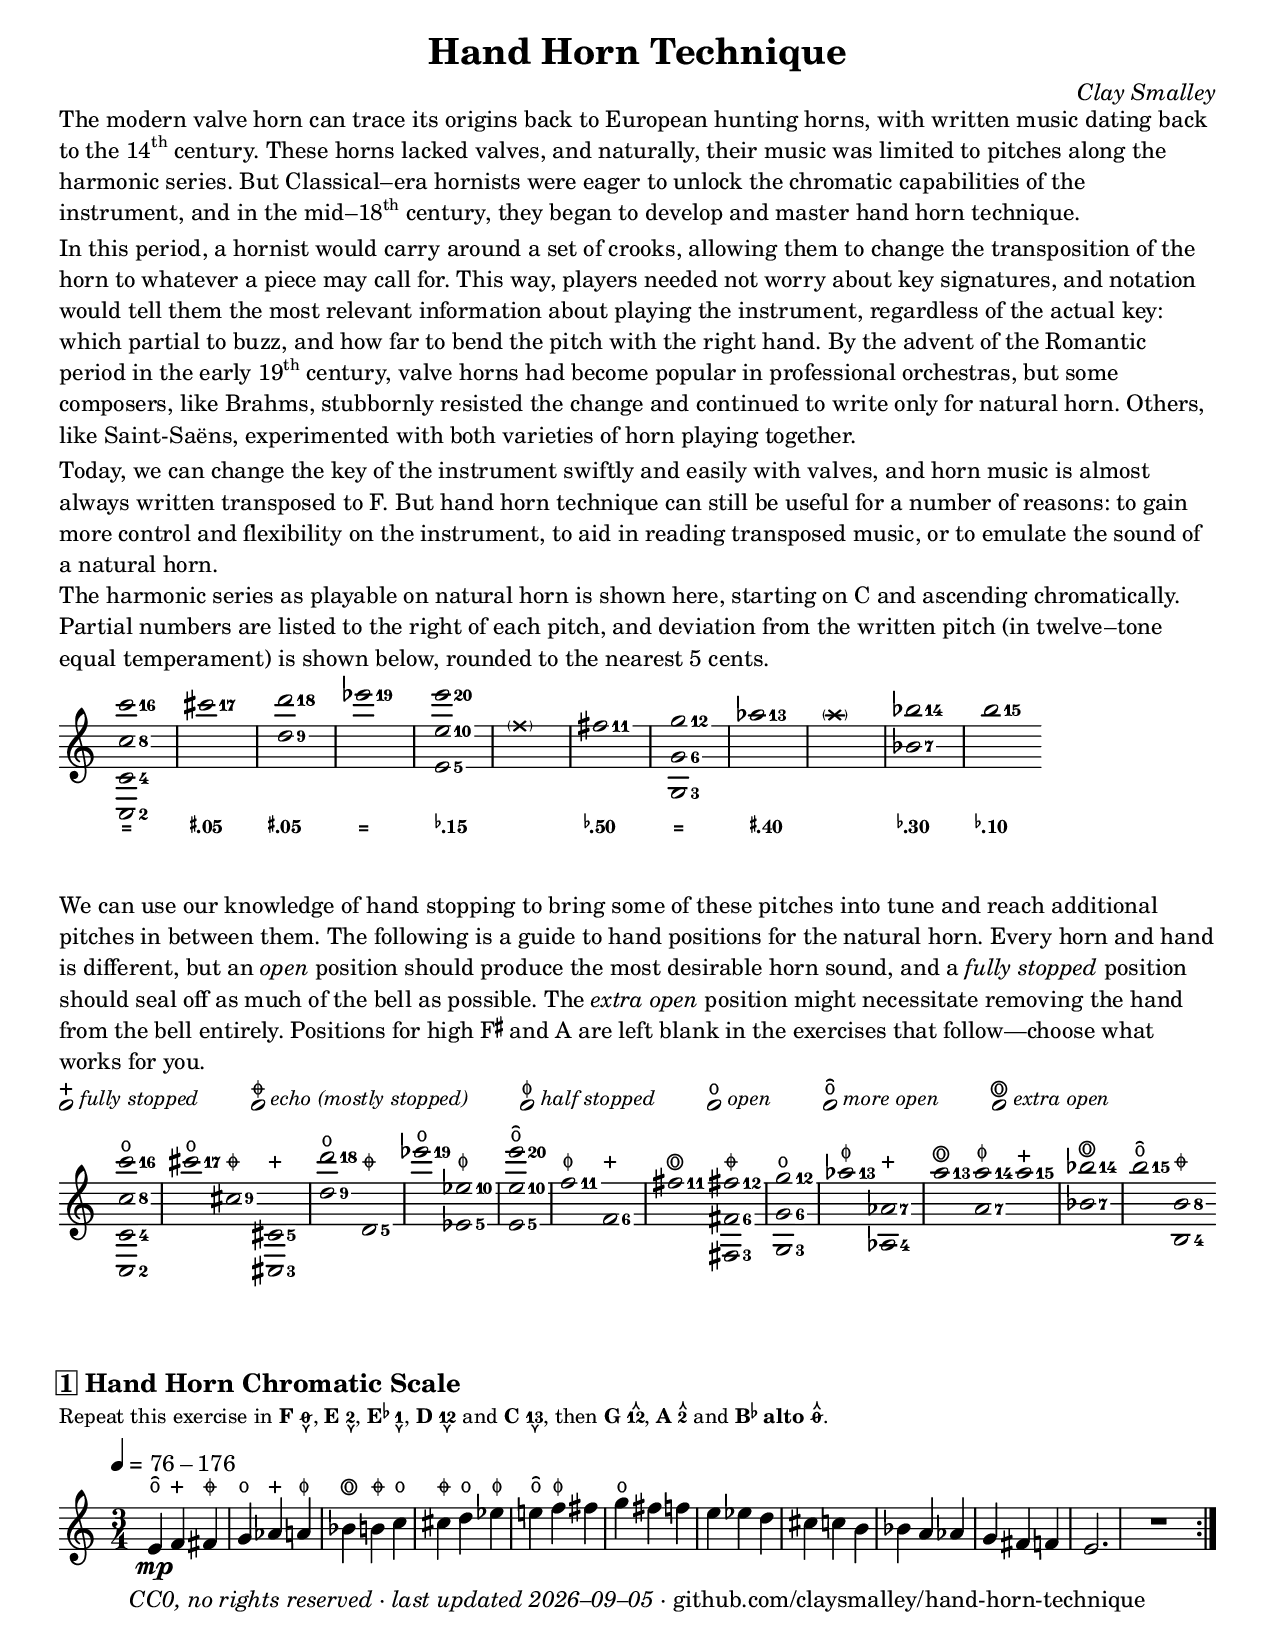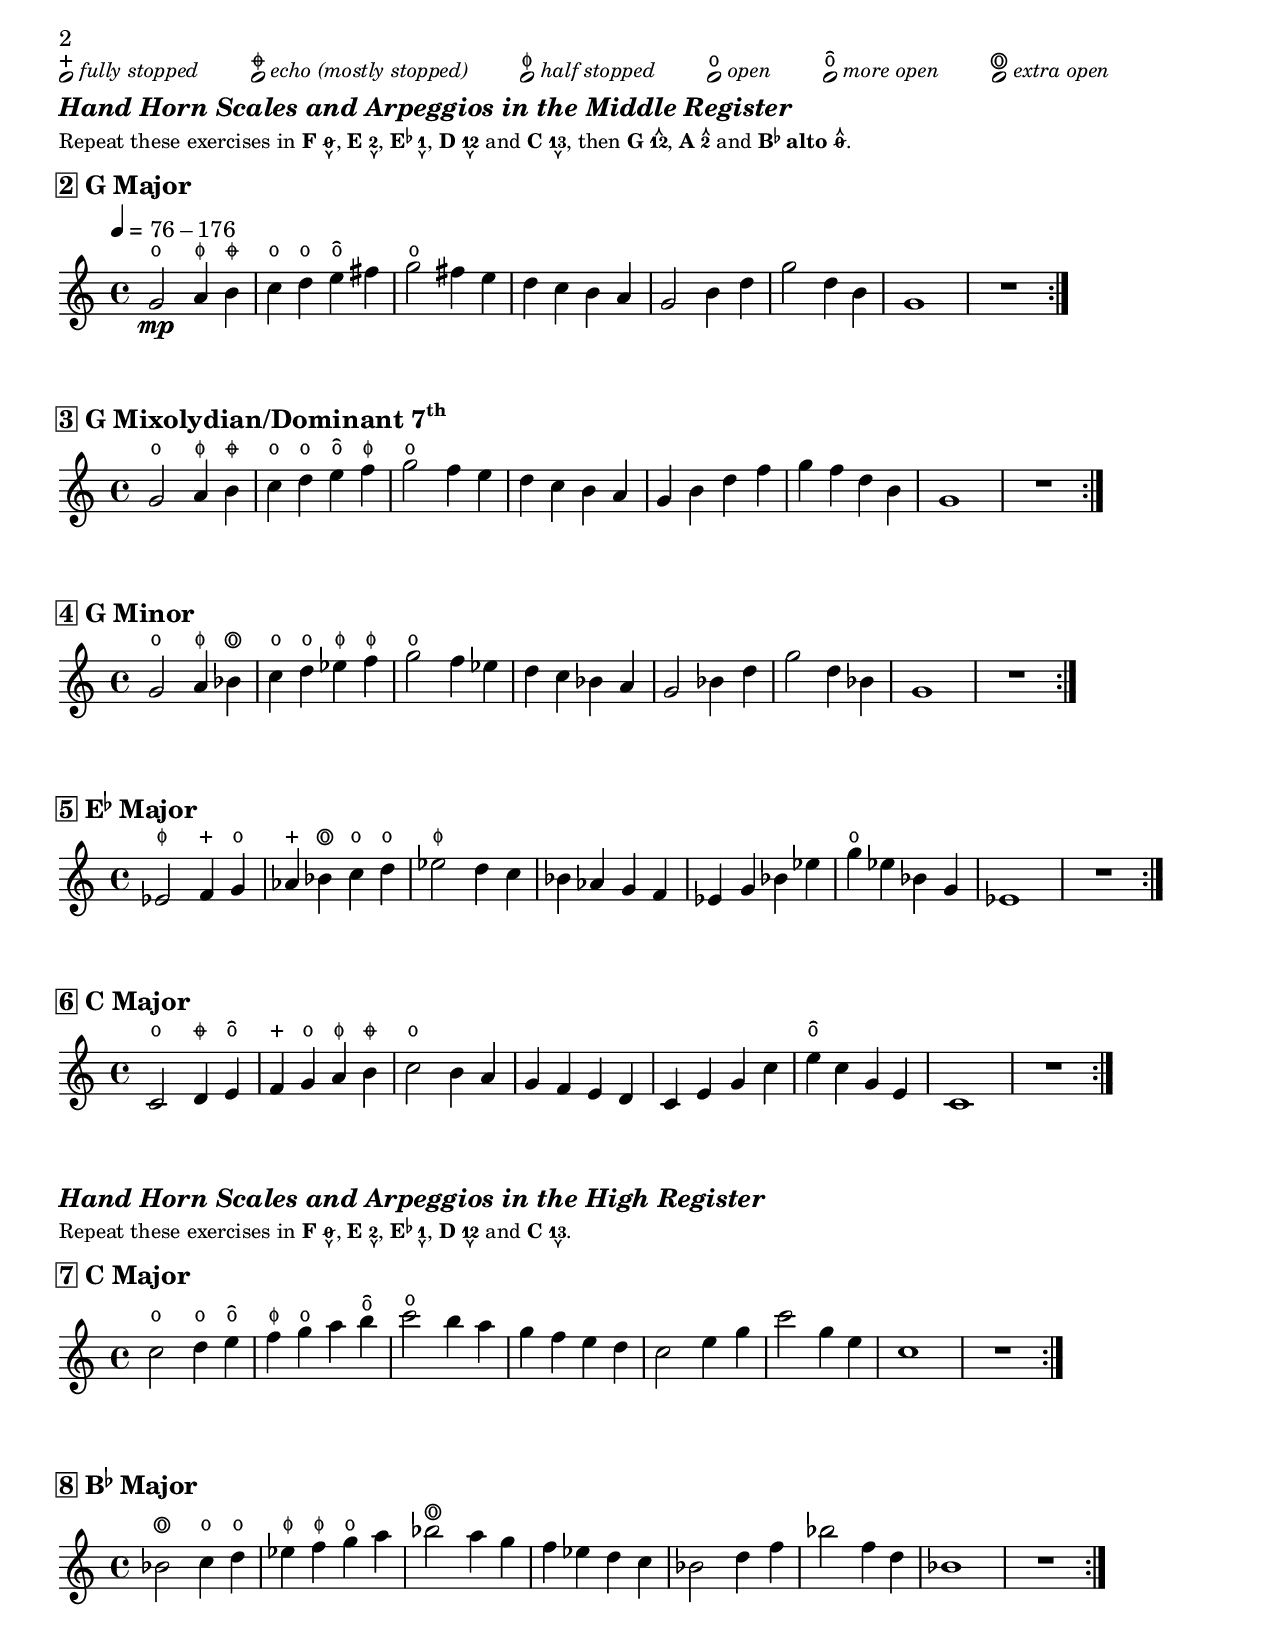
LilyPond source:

\version "2.24.1"

#(set-default-paper-size "letter")

date = #(strftime "%Y–%m–%d" (localtime (current-time)))
\header {
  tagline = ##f
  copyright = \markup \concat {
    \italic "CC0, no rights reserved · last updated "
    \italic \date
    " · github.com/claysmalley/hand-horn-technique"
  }
  title = "Hand Horn Technique"
  composer = \markup \italic "Clay Smalley"
}
\paper {
  indent = 0
  scoreTitleMarkup = \markup {
    \override #`(direction . ,UP)
    \dir-column {
      \small \override #'(baseline-skip . 2.5)
      \fromproperty #'header:subpiece
      \bold \fontsize #1
      \fromproperty #'header:piece
    }
  }
}

centermarkup = {
  \once \override TextScript.staff-padding = #2
  \once \override TextScript.self-alignment-X = #CENTER
  \once \override TextScript.X-offset = #(lambda (g)
  (+ (ly:self-alignment-interface::centered-on-x-parent g)
     (ly:self-alignment-interface::x-aligned-on-self g)))
}

fingerT = \markup \abs-fontsize #8 \musicglyph "arrowheads.open.11"
fingerL = \markup \abs-fontsize #8 \musicglyph "arrowheads.open.1M1"
fingerO = \markup \abs-fontsize #6 \slashed-digit #0
fingerB = \markup \abs-fontsize #6 \finger 2
fingerA = \markup \abs-fontsize #6 \finger 1
fingerAB = \markup \abs-fontsize #6 \finger 12
fingerBC = \markup \abs-fontsize #6 \finger 23
fingerAC = \markup \abs-fontsize #6 \finger 13
fingerABC = \markup \abs-fontsize #6 \finger 123
fingerTO = \markup
\override #`(direction . ,UP)
\override #'(baseline-skip . 2.0)
\dir-column {
  \general-align #X #CENTER \fingerO
  \general-align #X #CENTER \fingerT
}
fingerTB = \markup
\override #`(direction . ,UP)
\override #'(baseline-skip . 2.0)
\dir-column {
  \general-align #X #CENTER \fingerB
  \general-align #X #CENTER \fingerT
}
fingerTA = \markup
\override #`(direction . ,UP)
\override #'(baseline-skip . 2.0)
\dir-column {
  \general-align #X #CENTER \fingerA
  \general-align #X #CENTER \fingerT
}
fingerTAB = \markup
\override #`(direction . ,UP)
\override #'(baseline-skip . 2.0)
\dir-column {
  \general-align #X #CENTER \fingerAB
  \general-align #X #CENTER \fingerT
}
fingerTBC = \markup
\override #`(direction . ,UP)
\override #'(baseline-skip . 2.0)
\dir-column {
  \general-align #X #CENTER \fingerBC
  \general-align #X #CENTER \fingerT
}
fingerTAC = \markup
\override #`(direction . ,UP)
\override #'(baseline-skip . 2.0)
\dir-column {
  \general-align #X #CENTER \fingerAC
  \general-align #X #CENTER \fingerT
}
fingerTABC = \markup
\override #`(direction . ,UP)
\override #'(baseline-skip . 2.0)
\dir-column {
  \general-align #X #CENTER \fingerABC
  \general-align #X #CENTER \fingerT
}
fingerLO = \markup
\override #'(baseline-skip . 0.9)
\column {
  \general-align #X #CENTER \fingerO
  \general-align #X #CENTER \fingerL
}
fingerLB = \markup
\override #'(baseline-skip . 0.9)
\column {
  \general-align #X #CENTER \fingerB
  \general-align #X #CENTER \fingerL
}
fingerLA = \markup
\override #'(baseline-skip . 0.9)
\column {
  \general-align #X #CENTER \fingerA
  \general-align #X #CENTER \fingerL
}
fingerLAB = \markup
\override #'(baseline-skip . 0.9)
\column {
  \general-align #X #CENTER \fingerAB
  \general-align #X #CENTER \fingerL
}
fingerLBC = \markup
\override #'(baseline-skip . 0.9)
\column {
  \general-align #X #CENTER \fingerBC
  \general-align #X #CENTER \fingerL
}
fingerLAC = \markup
\override #'(baseline-skip . 0.9)
\column {
  \general-align #X #CENTER \fingerAC
  \general-align #X #CENTER \fingerL
}
fingerLABC = \markup
\override #'(baseline-skip . 0.9)
\column {
  \general-align #X #CENTER \fingerABC
  \general-align #X #CENTER \fingerL
}

tuningZero = \markup
\bold
\abs-fontsize #9
"="
tuningSharpFive = \markup
\bold
\abs-fontsize #9
\concat {
  \super
  \sharp
  ".05"
}
tuningSharpForty = \markup
\bold
\abs-fontsize #9
\concat {
  \super
  \sharp
  ".40"
}
tuningFlatTen = \markup
\bold
\abs-fontsize #9
\concat {
  \super
  \flat
  ".10"
}
tuningFlatFifteen = \markup
\bold
\abs-fontsize #9
\concat {
  \super
  \flat
  ".15"
}
tuningFlatThirty = \markup
\bold
\abs-fontsize #9
\concat {
  \super
  \flat
  ".30"
}
tuningFlatFifty = \markup
\bold
\abs-fontsize #9
\concat {
  \super
  \flat
  ".50"
}

reallyopen = \markup {
  \combine
  \abs-fontsize #12 \musicglyph "scripts.open"
  \abs-fontsize #22 \musicglyph "scripts.flageolet"
}
moreopen = \markup {
  \overtie \abs-fontsize #12 \musicglyph "scripts.open"
}
fullopen = \markup {
  \abs-fontsize #12 \musicglyph "scripts.open"
}
halfstopped = \markup {
  \abs-fontsize #12 \musicglyph "scripts.halfopenvertical"
}
mostlystopped = \markup {
  \combine
  \abs-fontsize #12 \musicglyph "scripts.halfopenvertical"
  \abs-fontsize #12 \musicglyph "scripts.tenuto"
}
fullstopped = \markup {
  \abs-fontsize #12 \musicglyph "scripts.stopped"
}

stoppingGuide = \markup \override #'(padding . 5) \table #'(0 0 0 0 0 0) {
  \line {
    \center-column {
      \musicglyph "noteheads.s1"
      \vspace #-1.5
      \fullstopped
    }
    \small \italic { fully stopped }
  }
  \line {
    \center-column {
      \musicglyph "noteheads.s1"
      \vspace #-1.5
      \mostlystopped
    }
    \small \italic { echo (mostly stopped) }
  }
  \line {
    \center-column {
      \musicglyph "noteheads.s1"
      \vspace #-1.5
      \halfstopped
    }
    \small \italic { half stopped }
  }
  \line {
    \center-column {
      \musicglyph "noteheads.s1"
      \vspace #-1.5
      \fullopen
    }
    \small \italic { open }
  }
  \line {
    \center-column {
      \musicglyph "noteheads.s1"
      \vspace #-1.5
      \moreopen
    }
    \small \italic { more open }
  }
  \line {
    \center-column {
      \musicglyph "noteheads.s1"
      \vspace #-1.5
      \reallyopen
    }
    \small \italic { extra open }
  }
}

\markup \column {
  \wordwrap {
    The modern valve horn can trace its origins back to European hunting horns,
    with written music dating back to the \concat { 14 \super th } century.
    These horns lacked valves,
    and naturally, their music was limited to pitches along the harmonic series.
    But Classical–era hornists were eager to unlock the chromatic capabilities of the instrument,
    and in the \concat { mid–18 \super th } century,
    they began to develop and master hand horn technique.
  }
  \null
  \wordwrap {
    In this period, a hornist would carry around a set of crooks,
    allowing them to change the transposition of the horn to whatever a piece may call for.
    This way, players needed not worry about key signatures,
    and notation would tell them the most relevant information about playing the instrument,
    regardless of the actual key:
    which partial to buzz, and how far to bend the pitch with the right hand.
    By the advent of the Romantic period in the early \concat { 19 \super th } century,
    valve horns had become popular in professional orchestras,
    but some composers, like Brahms,
    stubbornly resisted the change and continued to write only for natural horn.
    Others, like Saint-Saëns, experimented with both varieties of horn playing together.
  }
  \null
  \wordwrap {
    Today, we can change the key of the instrument swiftly and easily with valves,
    and horn music is almost always written transposed to F.
    But hand horn technique can still be useful for a number of reasons:
    to gain more control and flexibility on the instrument,
    to aid in reading transposed music,
    or to emulate the sound of a natural horn.
  }
  \null
  \wordwrap {
    The harmonic series as playable on natural horn is shown here,
    starting on C and ascending chromatically.
    Partial numbers are listed to the right of each pitch,
    and deviation from the written pitch (in twelve–tone equal temperament) is shown below, rounded to the nearest 5 cents.
  }
}
\score {
  \layout {
    #(layout-set-staff-size 20)
    \override Lyrics.LyricText.font-series = #'bold
    \context {
      \Score
      \omit BarNumber
    }
  }
  <<
    \new Staff
    \new Voice = "harmonicSeries"
    \relative c''' {
      \accidentalStyle Score.forget
      \set Score.timing = ##f
      \omit Staff.TimeSignature
      \override Stem.length = 0
      \set fingeringOrientations = #'(right)
      \override Fingering.whiteout = ##t
      \override Fingering.whiteout-style = #'rounded-box

      \clef treble
      <c-16 c,-8 c,-4 c,-2>2*2
      \bar "|"
      <cis-17>2*2
      \bar "|"
      <d-18 d,-9>2*2
      \bar "|"
      <ees-19>2*2
      \bar "|"
      <e-20 e,-10 e,-5>2*2
      \bar "|"
      \parenthesize \xNote f,4*4
      \bar "|"
      <fis-11>2*2
      \bar "|"
      <g-12 g,-6 g,-3>2*2
      \bar "|"
      <aes-13>2*2
      \bar "|"
      \parenthesize \xNote a4*4
      \bar "|"
      <bes-14 bes,-7>2*2
      \bar "|"
      <b-15>2*2
    }
    \new Lyrics = "tuning"
    \context Lyrics = "tuning" {
      \lyricsto "harmonicSeries" {
        \override Lyrics.LyricText.font-size = #-2
        \tuningZero
        \tuningSharpFive
        \tuningSharpFive
        \tuningZero
        \tuningFlatFifteen
        " "
        \tuningFlatFifty
        \tuningZero
        \tuningSharpForty
        " "
        \tuningFlatThirty
        \tuningFlatTen
      }
    }
  >>
}
\markup \wordwrap {
  We can use our knowledge of hand stopping to bring some of these pitches into tune
  and reach additional pitches in between them.
  The following is a guide to hand positions for the natural horn.
  Every horn and hand is different, but an \italic open position should produce the most desirable horn sound,
  and a \italic { fully stopped } position should seal off as much of the bell as possible.
  The \italic { extra open } position might necessitate removing the hand from the bell entirely.
  Positions for high \concat { F \super \sharp } and A are left blank in the exercises that follow—choose what works for you.
}
\markup \null
\stoppingGuide
\markup \null
\score {
  \layout {
    \context {
      \Score
      \omit BarNumber
    }
  }
  \new Staff
  \relative c''' {
    \accidentalStyle Score.forget
    \set Score.timing = ##f
    \omit Staff.TimeSignature
    \override Stem.length = 0
    \set fingeringOrientations = #'(right)
    \override Fingering.whiteout = ##t
    \override Fingering.whiteout-style = #'rounded-box

    \clef treble
    \centermarkup <c-16 c,-8 c,-4 c,-2>2^\fullopen
    \bar "|"
    \centermarkup <cis-17>2^\fullopen
    \centermarkup <cis,-9>2^\mostlystopped
    \centermarkup <cis,-5 cis,-3>2^\fullstopped
    \bar "|"
    \centermarkup <d''-18 d,-9>2^\fullopen
    \centermarkup <d,,-5>2^\mostlystopped
    \bar "|"
    \centermarkup <ees''-19>2^\fullopen
    \centermarkup <ees,-10 ees,-5>2^\halfstopped
    \bar "|"
    \centermarkup <e'-20 e,-10 e,-5>2^\moreopen
    \bar "|"
    \centermarkup <f,-11>2^\halfstopped
    \centermarkup <f,-6>2^\fullstopped
    \bar "|"
    \centermarkup <fis'-11>2^\reallyopen
    \centermarkup <fis-12 fis,-6 fis,-3>2^\mostlystopped
    \bar "|"
    \centermarkup <g-12 g,-6 g,-3>2^\fullopen
    \bar "|"
    \centermarkup <aes-13>2^\halfstopped
    \centermarkup <aes,-7 aes,-4>2^\fullstopped
    \bar "|"
    \centermarkup <a'-13>2^\reallyopen
    \centermarkup <a-14 a,-7>2^\halfstopped
    \centermarkup <a-15>2^\fullstopped
    \bar "|"
    \centermarkup <bes-14 bes,-7>2^\reallyopen
    \bar "|"
    \centermarkup <b-15>2^\moreopen
    \centermarkup <b,-8 b,-4>2^\mostlystopped
  }
}
\score {
  \header {
    piece = \markup \concat { \box { 1 } " Hand Horn Chromatic Scale" }
    subpiece = \markup \wordwrap {
      Repeat this exercise in
      \bold F \concat { \fingerLO "," } 
      \bold E \concat { \fingerLB "," } 
      \bold \concat { "E" \super \flat } \concat { \fingerLA "," }
      \bold D \fingerLAB and
      \bold C \concat { \fingerLAC "," } 
      then
      \bold G \concat { \fingerTAB "," } 
      \bold A \fingerTB and
      \bold { \concat { "B" \super \flat } alto } \concat { \fingerTO "." } 
    }
  }
  \layout {
    \context {
      \Score
      \omit BarNumber
    }
  }
  \new Staff
  \relative c' {
    \accidentalStyle Score.modern

    \clef treble
    \time 3/4
    \tempo 4 = 76 - 176
    \centermarkup e4\mp^\moreopen
    \centermarkup f4^\fullstopped
    \centermarkup fis4^\mostlystopped |
    \centermarkup g4^\fullopen
    \centermarkup aes4^\fullstopped
    \centermarkup a4^\halfstopped |
    \centermarkup bes4^\reallyopen
    \centermarkup b4^\mostlystopped
    \centermarkup c4^\fullopen |
    \centermarkup cis4^\mostlystopped
    \centermarkup d4^\fullopen
    \centermarkup ees4^\halfstopped |
    \centermarkup e4^\moreopen
    \centermarkup f4^\halfstopped
    fis4 |
    \centermarkup g4^\fullopen
    fis4
    f4 |
    e4
    ees4
    d4 |
    cis4
    c4
    b4 |
    bes4
    a4
    aes4 |
    g4
    fis4
    f4 |
    e2.
    R2.
    \bar ":|."
  }
}
\pageBreak
\stoppingGuide
\markup \null
\markup \large \bold \italic "Hand Horn Scales and Arpeggios in the Middle Register"
\markup \small \wordwrap {
  Repeat these exercises in
  \bold F \concat { \fingerLO "," } 
  \bold E \concat { \fingerLB "," } 
  \bold \concat { "E" \super \flat } \concat { \fingerLA "," }
  \bold D \fingerLAB and
  \bold C \concat { \fingerLAC "," } 
  then
  \bold G \concat { \fingerTAB "," } 
  \bold A \fingerTB and
  \bold { \concat { "B" \super \flat } alto } \concat { \fingerTO "." } 
}
\markup \null
\score {
  \header {
    piece = \markup \concat { \box { 2 } " G Major" }
  }
  \layout {
    \context {
      \Score
      \omit BarNumber
    }
  }
  \new Staff
  \relative c'' {
    \clef treble
    \time 4/4
    \tempo 4 = 76 - 176
    \centermarkup g2\mp^\fullopen
    \centermarkup a4^\halfstopped
    \centermarkup b4^\mostlystopped |
    \centermarkup c4^\fullopen
    \centermarkup d4^\fullopen
    \centermarkup e4^\moreopen
    fis4 |
    \centermarkup g2^\fullopen
    fis4
    e4 |
    d4
    c4
    b4
    a4 |
    g2
    b4
    d4 |
    g2
    d4
    b4 |
    g1
    R1
    \bar ":|."
  }
}
\score {
  \header {
    piece = \markup \concat { \box { 3 } " G Mixolydian/Dominant 7" \super th }
  }
  \layout {
    \context {
      \Score
      \omit BarNumber
    }
  }
  \new Staff
  \relative c'' {
    \clef treble
    \time 4/4
    \centermarkup g2^\fullopen
    \centermarkup a4^\halfstopped
    \centermarkup b4^\mostlystopped |
    \centermarkup c4^\fullopen
    \centermarkup d4^\fullopen
    \centermarkup e4^\moreopen
    \centermarkup f4^\halfstopped |
    \centermarkup g2^\fullopen
    f4
    e4 |
    d4
    c4
    b4
    a4 |
    g4
    b4
    d4
    f4 |
    g4
    f4
    d4
    b4 |
    g1
    R1
    \bar ":|."
  }
}
\score {
  \header {
    piece = \markup \concat { \box { 4 } " G Minor" }
  }
  \layout {
    \context {
      \Score
      \omit BarNumber
    }
  }
  \new Staff
  \relative c'' {
    \clef treble
    \time 4/4
    \centermarkup g2^\fullopen
    \centermarkup a4^\halfstopped
    \centermarkup bes4^\reallyopen |
    \centermarkup c4^\fullopen
    \centermarkup d4^\fullopen
    \centermarkup ees4^\halfstopped
    \centermarkup f4^\halfstopped |
    \centermarkup g2^\fullopen
    f4
    ees4 |
    d4
    c4
    bes4
    a4 |
    g2
    bes4
    d4 |
    g2
    d4
    bes4 |
    g1
    R1
    \bar ":|."
  }
}
\score {
  \header {
    piece = \markup \concat { \box { 5 } " E" \super \flat " Major" }
  }
  \layout {
    \context {
      \Score
      \omit BarNumber
    }
  }
  \new Staff
  \relative c' {
    \clef treble
    \time 4/4
    \centermarkup ees2^\halfstopped
    \centermarkup f4^\fullstopped
    \centermarkup g4^\fullopen |
    \centermarkup aes4^\fullstopped
    \centermarkup bes4^\reallyopen
    \centermarkup c4^\fullopen
    \centermarkup d4^\fullopen |
    \centermarkup ees2^\halfstopped
    d4
    c4 |
    bes4
    aes4
    g4
    f4 |
    ees4
    g4
    bes4
    ees4 |
    \centermarkup g4^\fullopen
    ees4
    bes4
    g4 |
    ees1
    R1
    \bar ":|."
  }
}
\score {
  \header {
    piece = \markup \concat { \box { 6 } " C Major" }
  }
  \layout {
    \context {
      \Score
      \omit BarNumber
    }
  }
  \new Staff
  \relative c' {
    \clef treble
    \time 4/4
    \centermarkup c2^\fullopen
    \centermarkup d4^\mostlystopped
    \centermarkup e4^\moreopen |
    \centermarkup f4^\fullstopped
    \centermarkup g4^\fullopen
    \centermarkup a4^\halfstopped
    \centermarkup b4^\mostlystopped |
    \centermarkup c2^\fullopen
    b4
    a4 |
    g4
    f4
    e4
    d4 |
    c4
    e4
    g4
    c4 |
    \centermarkup e4^\moreopen
    c4
    g4
    e4 |
    c1
    R1
    \bar ":|."
  }
}
\markup \null
\markup \large \bold \italic "Hand Horn Scales and Arpeggios in the High Register"
\markup \small \wordwrap {
  Repeat these exercises in
  \bold F \concat { \fingerLO "," } 
  \bold E \concat { \fingerLB "," } 
  \bold \concat { "E" \super \flat } \concat { \fingerLA "," }
  \bold D \fingerLAB and
  \bold C \concat { \fingerLAC "." } 
}
\markup \null
\score {
  \header {
    piece = \markup \concat { \box { 7 } " C Major" }
  }
  \layout {
    \context {
      \Score
      \omit BarNumber
    }
  }
  \new Staff
  \relative c'' {
    \clef treble
    \time 4/4
    \centermarkup c2^\fullopen
    \centermarkup d4^\fullopen
    \centermarkup e4^\moreopen |
    \centermarkup f4^\halfstopped
    \centermarkup g4^\fullopen
    a4
    \centermarkup b4^\moreopen |
    \centermarkup c2^\fullopen
    b4
    a4 |
    g4
    f4
    e4
    d4 |
    c2
    e4
    g4 |
    c2
    g4
    e4 |
    c1
    R1
    \bar ":|."
  }
}
\score {
  \header {
    piece = \markup \concat { \box { 8 } " B" \super \flat " Major" }
  }
  \layout {
    \context {
      \Score
      \omit BarNumber
    }
  }
  \new Staff
  \relative c'' {
    \clef treble
    \time 4/4
    \centermarkup bes2^\reallyopen
    \centermarkup c4^\fullopen
    \centermarkup d4^\fullopen |
    \centermarkup ees4^\halfstopped
    \centermarkup f4^\halfstopped
    \centermarkup g4^\fullopen
    a4 |
    \centermarkup bes2^\reallyopen
    a4
    g4
    f4
    ees4
    d4
    c4 |
    bes2
    d4
    f4 |
    bes2
    f4
    d4 |
    bes1
    R1
    \bar ":|."
  }
}
